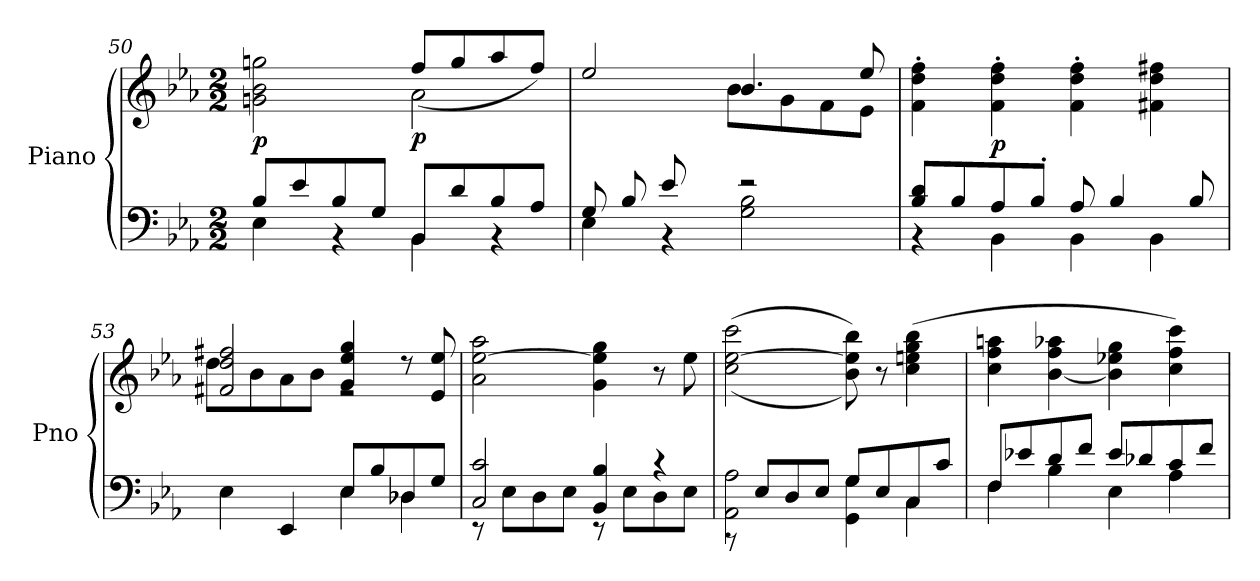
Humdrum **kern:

**kern	**kern	**dynam
*part1	*part1	*part1
*staff2	*staff1	*staff1/2
*I"Piano	*	*
*I'Pno	*	*
!!LO:LB:g=z
*clefF4	*clefG2	*
*k[b-e-a-]	*k[b-e-a-]	*
*M2/2	*M2/2	*
=50	=50	=50
*^	*^	*
!	!	!	!	!LO:DY:b
8B-/L	4E-\	2gn\ 2b-\ 2ggn\	2ryy	p
8e-/	.	.	.	.
8B-/	4rBB	.	.	.
8G/J	.	.	.	.
!	!	!	!	!LO:DY:b
8BB-/L	4BB-\	2a-\	(>8ff/L	p
8d/	.	.	8gg/	.
8B-/	4rBB	.	8aa-/	.
8A-/J	.	.	8ff/J)	.
=51	=51	=51	=51	=51
*	*	*	*^	*
8G/L	4E-\	2ee-/	2ryy	4.ryy	.
8B-/	.	.	.	.	.
8e-/	4rBB	.	.	.	.
8ryy	.	.	.	8g\J	.
2r	2G\ 2B-\	4.b-/	8b-\L	2ryy	.
.	.	.	8g\	.	.
.	.	.	8f\	.	.
.	.	8ee-/	8e-\J	.	.
*	*	*v	*v	*v	*
=52	=52	=52	=52
8B-/ 8d/L	4rBB	4f\' 4dd\' 4ff\'	.
8B-/	.	.	.
!	!	!	!LO:DY:b
8A-/	4BB-\	4f\' 4dd\' 4ff\'	p
8B-'/J	.	.	.
8A-/	4BB-\	4f\' 4dd\' 4ff\'	.
4B-/	.	.	.
.	4BB-\	4f#X\ 4dd\ 4ff#X\	.
8B-/	.	.	.
=53	=53	=53	=53
*	*	*^	*
4E-\	2ryy	2f#X/ 2dd/ 2ff#X/	8dd\L	.
.	.	.	8b-\	.
4EE-/	.	.	8a-\	.
.	.	.	8b-\J	.
8E-/L	4E-\	4g/ 4ee-/ 4gg/	2re	.
8B-/	.	.	.	.
8D-X/	4D-\	8r	.	.
8G/J	.	8e-/ 8ee-/	.	.
*	*	*v	*v	*
!!LO:LB:g=z
=54	=54	=54	=54
2C/ 2c/	8r	2a-\ [2ee-\ 2aa-\	.
.	8E-\L	.	.
.	8D\	.	.
.	8E-\J	.	.
4BB-/ 4B-/	8r	4g\ 4ee-\] 4gg\	.
.	8E-\L	.	.
4r	8D\	8r	.
.	8E-\J	8ee-\	.
=55	=55	=55	=55
2AA-\ 2A-\	8r	(<(>2cc\ [2ee-\ 2ccc\	.
.	8E-/L	.	.
.	8D/	.	.
.	8E-/J	.	.
4GG\ 4G\	8G/L	8b-\ 8ee-\] 8bb-\))	.
.	8E-/	8r	.
4C\	8C/	(>4cc\ 4een\ 4gg\ 4bb-\	.
.	8c/J	.	.
=56	=56	=56	=56
8F/L	4F\	4cc\ 4ff\ 4aan\	.
8e-X/	.	.	.
8d/	4B-\	[4b-\ 4ff\ 4aa-X\	.
8f/J	.	.	.
8e-/L	4E-\	4b-\] 4ee-X\ 4gg\	.
8d-X/	.	.	.
8c/	4A-\	4cc\ 4ff\ 4ccc\)	.
8f/J	.	.	.
*v	*v	*	*
=	=	=
*-	*-	*-
